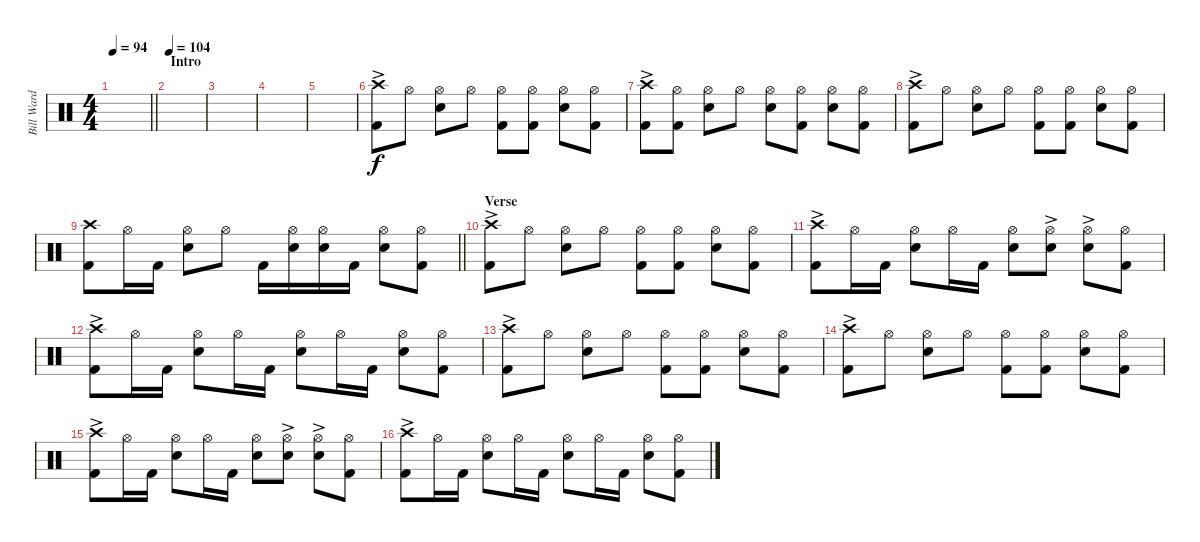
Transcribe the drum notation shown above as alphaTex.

\track ("Bill Ward" "Bill Ward") {instrument percussion bank 10}
\staff {score}
\articulation defaults
\ts (4 4)
\tempo 94
\clef neutral
\barLineRight lightlight
\ks c
|
\section ("" "Intro")
\tempo 104
|
|
|
|
("Crash high (hit)" "Kick (hit) 2"{ac}).8 "Hi-Hat (open)".8 ("Hi-Hat (open)" "Electric Snare (hit)").8 "Hi-Hat (open)".8 ("Hi-Hat (open)" "Kick (hit) 2").8 ("Hi-Hat (open)" "Kick (hit) 2").8 ("Hi-Hat (open)" "Electric Snare (hit)").8 ("Hi-Hat (open)" "Kick (hit) 2").8 |
("Crash high (hit)" "Kick (hit) 2"{ac}).8 ("Hi-Hat (open)" "Kick (hit) 2").8 ("Hi-Hat (open)" "Electric Snare (hit)").8 "Hi-Hat (open)".8 ("Hi-Hat (open)" "Electric Snare (hit)").8 ("Hi-Hat (open)" "Kick (hit) 2").8 ("Hi-Hat (open)" "Electric Snare (hit)").8 ("Hi-Hat (open)" "Kick (hit) 2").8 |
("Crash high (hit)" "Kick (hit) 2"{ac}).8 "Hi-Hat (open)".8 ("Hi-Hat (open)" "Electric Snare (hit)").8 "Hi-Hat (open)".8 ("Hi-Hat (open)" "Kick (hit) 2").8 ("Hi-Hat (open)" "Kick (hit) 2").8 ("Hi-Hat (open)" "Electric Snare (hit)").8 ("Hi-Hat (open)" "Kick (hit) 2").8 |
\barLineRight lightlight
("Crash high (hit)" "Kick (hit) 2").8 "Hi-Hat (open)".16 "Kick (hit) 2".16 ("Hi-Hat (open)" "Electric Snare (hit)").8 "Hi-Hat (open)".8 "Kick (hit) 2".16 ("Hi-Hat (open)" "Electric Snare (hit)").16 ("Hi-Hat (open)" "Electric Snare (hit)").16 "Kick (hit) 2".16 ("Hi-Hat (open)" "Electric Snare (hit)").8 ("Hi-Hat (open)" "Kick (hit) 2").8 |
\section ("" "Verse")
("Crash high (hit)" "Kick (hit) 2"{ac}).8 "Hi-Hat (open)".8 ("Hi-Hat (open)" "Electric Snare (hit)").8 "Hi-Hat (open)".8 ("Hi-Hat (open)" "Kick (hit) 2").8 ("Hi-Hat (open)" "Kick (hit) 2").8 ("Hi-Hat (open)" "Electric Snare (hit)").8 ("Hi-Hat (open)" "Kick (hit) 2").8 |
("Crash high (hit)"{ac} "Kick (hit) 2").8 "Hi-Hat (open)".16 "Kick (hit) 2".16 ("Hi-Hat (open)" "Electric Snare (hit)").8 "Hi-Hat (open)".16 "Kick (hit) 2".16 ("Hi-Hat (open)" "Electric Snare (hit)").8 ("Hi-Hat (open)" "Electric Snare (hit)"{ac}).8 ("Hi-Hat (open)" "Electric Snare (hit)"{ac}).8 ("Hi-Hat (open)" "Kick (hit) 2").8 |
("Crash high (hit)" "Kick (hit) 2"{ac}).8 "Hi-Hat (open)".16 "Kick (hit) 2".16 ("Hi-Hat (open)" "Electric Snare (hit)").8 "Hi-Hat (open)".16 "Kick (hit) 2".16 ("Hi-Hat (open)" "Electric Snare (hit)").8 "Hi-Hat (open)".16 "Kick (hit) 2".16 ("Hi-Hat (open)" "Electric Snare (hit)").8 ("Hi-Hat (open)" "Kick (hit) 2").8 |
("Crash high (hit)" "Kick (hit) 2"{ac}).8 "Hi-Hat (open)".8 ("Hi-Hat (open)" "Electric Snare (hit)").8 "Hi-Hat (open)".8 ("Hi-Hat (open)" "Kick (hit) 2").8 ("Hi-Hat (open)" "Kick (hit) 2").8 ("Hi-Hat (open)" "Electric Snare (hit)").8 ("Hi-Hat (open)" "Kick (hit) 2").8 |
("Crash high (hit)" "Kick (hit) 2"{ac}).8 "Hi-Hat (open)".8 ("Hi-Hat (open)" "Electric Snare (hit)").8 "Hi-Hat (open)".8 ("Hi-Hat (open)" "Kick (hit) 2").8 ("Hi-Hat (open)" "Kick (hit) 2").8 ("Hi-Hat (open)" "Electric Snare (hit)").8 ("Hi-Hat (open)" "Kick (hit) 2").8 |
("Crash high (hit)"{ac} "Kick (hit) 2").8 "Hi-Hat (open)".16 "Kick (hit) 2".16 ("Hi-Hat (open)" "Electric Snare (hit)").8 "Hi-Hat (open)".16 "Kick (hit) 2".16 ("Hi-Hat (open)" "Electric Snare (hit)").8 ("Hi-Hat (open)" "Electric Snare (hit)"{ac}).8 ("Hi-Hat (open)" "Electric Snare (hit)"{ac}).8 ("Hi-Hat (open)" "Kick (hit) 2").8 |
("Crash high (hit)" "Kick (hit) 2"{ac}).8 "Hi-Hat (open)".16 "Kick (hit) 2".16 ("Hi-Hat (open)" "Electric Snare (hit)").8 "Hi-Hat (open)".16 "Kick (hit) 2".16 ("Hi-Hat (open)" "Electric Snare (hit)").8 "Hi-Hat (open)".16 "Kick (hit) 2".16 ("Hi-Hat (open)" "Electric Snare (hit)").8 ("Hi-Hat (open)" "Kick (hit) 2").8
